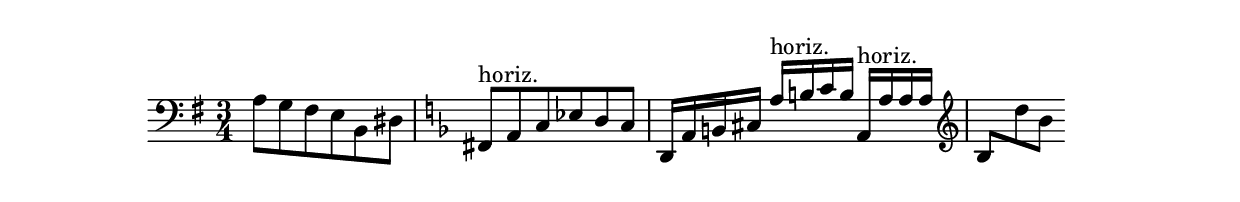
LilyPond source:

#(ly:set-option 'old-relative)
\version "1.9.1"
\header{

texidoc = "Concave beams should be horizontal. Informally spoken,
  concave refers to the shape of the notes that are opposite a
  beam. If an up-beam has high notes on its center stems, then we call
  it concave.  This example shows borderline cases. Only the beams
  that are marked `horiz' should be printed horizontally.  " }


%{
 However, what exactly
it is that makes a beam concave is still unclear.

Beams 1 and 3 should be sloped, 2 and 4 should be horizontal.  Two
sane attempts of calculating concaveness of a beam fail to distinguish
beams this way."
%}


\score{
  \notes\relative c'{

%% This case seems easy: second beam should be horizontal.
    
    %% SCS-I Menuet I, m15
    %% sloped
    %% slope = -0.5ss
    %% concaveness: 0.06
    \clef bass
    \time 3/4
    \key g\major
    a8 g fis e b dis
    
    %% SCS-I Menuet II, m20
    %% horizontal
    %% slope = 0
    %% concaveness: 0.09
    \key f\major
    fis,^"horiz." a c es d c

%%% Sarabande: the first beam, obviously more concave, is not horizontal,
%%% but is matched with the next beam in the piece: context.
    
    %% Sarabande: m24
    %% sloped
    %% concaveness: 0.00
    \stemUp
     d,16[ a' b cis]

    %% Sarabande: m25
    %% horizontal
    %% concaveness:a: 0.12
     a'16[^"horiz." b c b]
    
% Hmm.  Concaveness of both: 1.75
%     %% SCS-VI Prelude, m81
%     %% slope = 0.0
%     \stemBoth
%     \key d\major
%      e,8[ cis a']
    
%     %% SCS-VI Prelude, m82
%     %% slope = 0.1ss (possibly b.o. context?)
%      g,[ e' cis]

    
%%% Han-Wen: this should be concave
     a,16[^"horiz." a' a a]

    \clef treble

%%%% This should not be concave (hwn)
    \stemUp bes8[  \stemDown d'8 bes8]  
  }
  \paper{
    raggedright = ##t
  }
}

%% Local variables:
%% LilyPond-indent-level:2
%% End:
